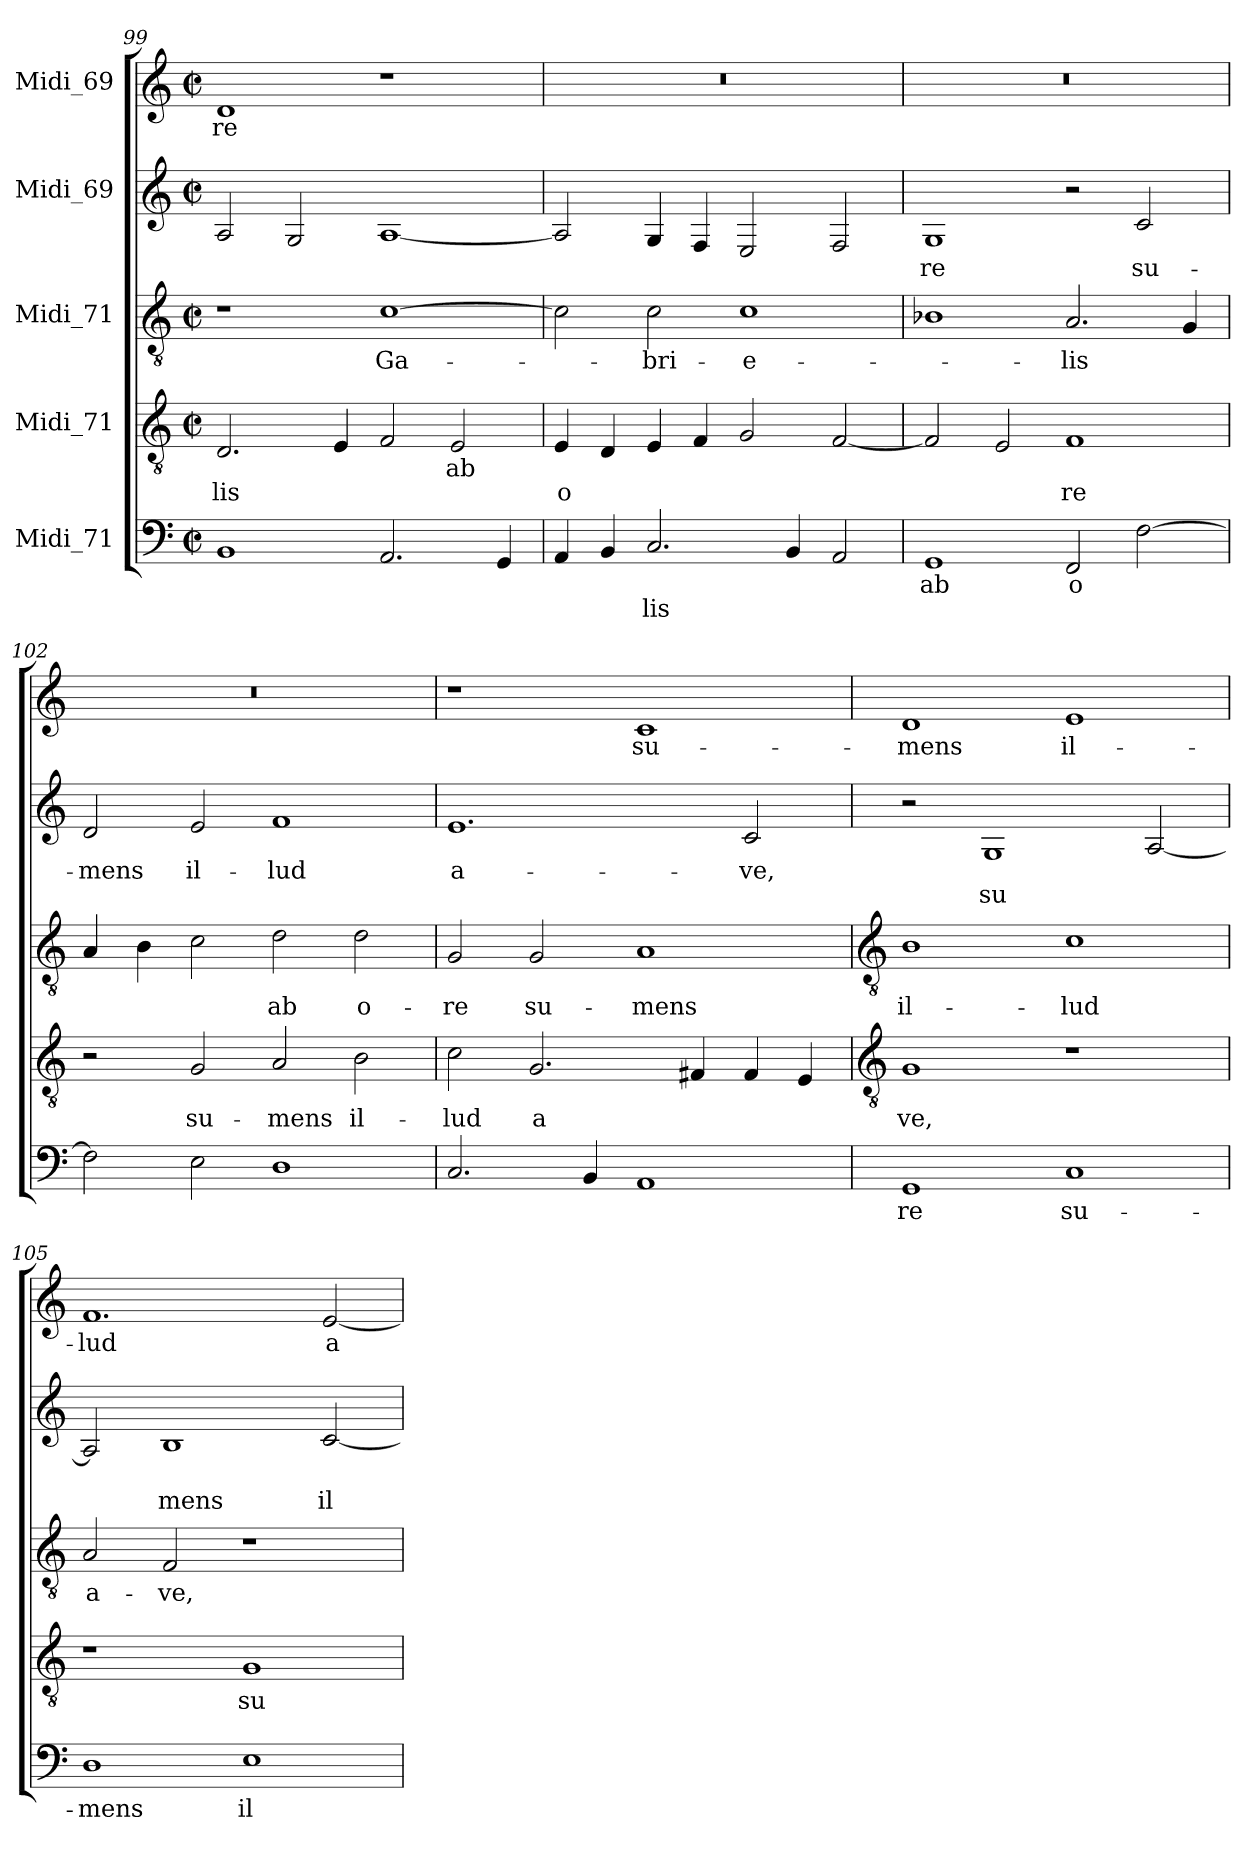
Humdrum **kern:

**kern	**text	**text	**kern	**text	**text	**kern	**text	**kern	**text	**text	**kern	**text
*part5	*part5	*part5	*part4	*part4	*part4	*part3	*part3	*part2	*part2	*part2	*part1	*part1
*staff5	*staff5	*staff5	*staff4	*staff4	*staff4	*staff3	*staff3	*staff2	*staff2	*staff2	*staff1	*staff1
*I"Midi_71	*	*	*I"Midi_71	*	*	*I"Midi_71	*	*I"Midi_69	*	*	*I"Midi_69	*
!!LO:LB:g=z
*clefF4	*	*	*clefGv2	*	*	*clefGv2	*	*clefG2	*	*	*clefG2	*
*k[]	*	*	*k[]	*	*	*k[]	*	*k[]	*	*	*k[]	*
*C:	*	*	*C:	*	*	*C:	*	*C:	*	*	*C:	*
*M4/2	*	*	*M4/2	*	*	*M4/2	*	*M4/2	*	*	*M4/2	*
*met(c|)	*	*	*met(c|)	*	*	*met(c|)	*	*met(c|)	*	*	*met(c|)	*
=99	=99	=99	=99	=99	=99	=99	=99	=99	=99	=99	=99	=99
!	!	!	!	!	!LO:LY:b	!	!	!	!	!	!	!LO:LY:b
1BB	.	.	2.D	.	lis	1r	.	2A	.	.	1d	re
.	.	.	.	.	.	.	.	2G	.	.	.	.
.	.	.	4E	.	.	.	.	.	.	.	.	.
!	!	!	!	!	!	!	!LO:LY:b	!	!	!	!	!
2.AA	.	.	2F	.	.	[1c	Ga-	[1A	.	.	1r	.
!	!	!	!	!LO:LY:b	!	!	!	!	!	!	!	!
.	.	.	2E	ab	.	.	.	.	.	.	.	.
4GG	.	.	.	.	.	.	.	.	.	.	.	.
=100	=100	=100	=100	=100	=100	=100	=100	=100	=100	=100	=100	=100
!	!	!	!	!	!LO:LY:b	!	!	!	!	!	!	!
4AA	.	.	4E	.	o	2c]	.	2A]	.	.	0r	.
4BB	.	.	4D	.	.	.	.	.	.	.	.	.
!	!	!LO:LY:b	!	!	!	!	!LO:LY:b	!	!	!	!	!
2.C	.	lis	4E	.	.	2c	-bri-	4G	.	.	.	.
.	.	.	4F	.	.	.	.	4F	.	.	.	.
!	!	!	!	!	!	!	!LO:LY:b	!	!	!	!	!
.	.	.	2G	.	.	1c	-e-	2E	.	.	.	.
4BB	.	.	.	.	.	.	.	.	.	.	.	.
2AA	.	.	[2F	.	.	.	.	2F	.	.	.	.
=101	=101	=101	=101	=101	=101	=101	=101	=101	=101	=101	=101	=101
!	!LO:LY:b	!	!	!	!	!	!	!	!LO:LY:b	!	!	!
1GG	ab	.	2F]	.	.	1B-X	.	1G	re	.	0r	.
.	.	.	2E	.	.	.	.	.	.	.	.	.
!	!LO:LY:b	!	!	!	!LO:LY:b	!	!LO:LY:b	!	!	!	!	!
2FF	o	.	1F	.	re	2.A	-lis	2r	.	.	.	.
!	!	!	!	!	!	!	!	!	!LO:LY:b	!	!	!
[2F	.	.	.	.	.	.	.	2c	su-	.	.	.
.	.	.	.	.	.	4G	.	.	.	.	.	.
=102	=102	=102	=102	=102	=102	=102	=102	=102	=102	=102	=102	=102
!	!	!	!	!	!	!	!	!	!LO:LY:b	!	!	!
2F]	.	.	2r	.	.	4A	.	2d	-mens	.	0r	.
.	.	.	.	.	.	4B	.	.	.	.	.	.
!	!	!	!	!LO:LY:b	!	!	!	!	!LO:LY:b	!	!	!
2E	.	.	2G	su-	.	2c	.	2e	il-	.	.	.
!	!	!	!	!LO:LY:b	!	!	!LO:LY:b	!	!LO:LY:b	!	!	!
1D	.	.	2A	-mens	.	2d	ab	1f	-lud	.	.	.
!	!	!	!	!LO:LY:b	!	!	!LO:LY:b	!	!	!	!	!
.	.	.	2B	il-	.	2d	o-	.	.	.	.	.
=103	=103	=103	=103	=103	=103	=103	=103	=103	=103	=103	=103	=103
!	!	!	!	!LO:LY:b	!	!	!LO:LY:b	!	!LO:LY:b	!	!	!
2.C	.	.	2c	-lud	.	2G	-re	1.e	a-	.	1r	.
!	!	!	!	!LO:LY:b	!	!	!LO:LY:b	!	!	!	!	!
.	.	.	2.G	a	.	2G	su-	.	.	.	.	.
4BB	.	.	.	.	.	.	.	.	.	.	.	.
!	!	!	!	!	!	!	!LO:LY:b	!	!	!	!	!LO:LY:b
1AA	.	.	.	.	.	1A	-mens	.	.	.	1c	su-
.	.	.	4F#X	.	.	.	.	.	.	.	.	.
!	!	!	!	!	!	!	!	!	!LO:LY:b	!	!	!
.	.	.	4F#	.	.	.	.	2c	-ve,	.	.	.
.	.	.	4E	.	.	.	.	.	.	.	.	.
!!LO:LB:g=z
=104	=104	=104	=104	=104	=104	=104	=104	=104	=104	=104	=104	=104
*	*	*	*clefGv2	*	*	*clefGv2	*	*	*	*	*	*
!	!LO:LY:b	!	!	!LO:LY:b	!	!	!LO:LY:b	!	!	!	!	!LO:LY:b
1GG	re	.	1G	ve,	.	1B	il-	2r	.	.	1d	-mens
!	!	!	!	!	!	!	!	!	!	!LO:LY:b	!	!
.	.	.	.	.	.	.	.	1G	.	su	.	.
!	!LO:LY:b	!	!	!	!	!	!LO:LY:b	!	!	!	!	!LO:LY:b
1C	su-	.	1r	.	.	1c	-lud	.	.	.	1e	il-
.	.	.	.	.	.	.	.	[2A	.	.	.	.
=105	=105	=105	=105	=105	=105	=105	=105	=105	=105	=105	=105	=105
!	!LO:LY:b	!	!	!	!	!	!LO:LY:b	!	!	!	!	!LO:LY:b
1D	-mens	.	1r	.	.	2A	a-	2A]	.	.	1.f	-lud
!	!	!	!	!	!	!	!LO:LY:b	!	!	!LO:LY:b	!	!
.	.	.	.	.	.	2F	-ve,	1B	.	mens	.	.
!	!LO:LY:b	!	!	!LO:LY:b	!	!	!	!	!	!	!	!
1E	il-	.	1G	su-	.	1r	.	.	.	.	.	.
!	!	!	!	!	!	!	!	!	!	!LO:LY:b	!	!LO:LY:b
.	.	.	.	.	.	.	.	[2c	.	il	[2e	a
=	=	=	=	=	=	=	=	=	=	=	=	=
*-	*-	*-	*-	*-	*-	*-	*-	*-	*-	*-	*-	*-
